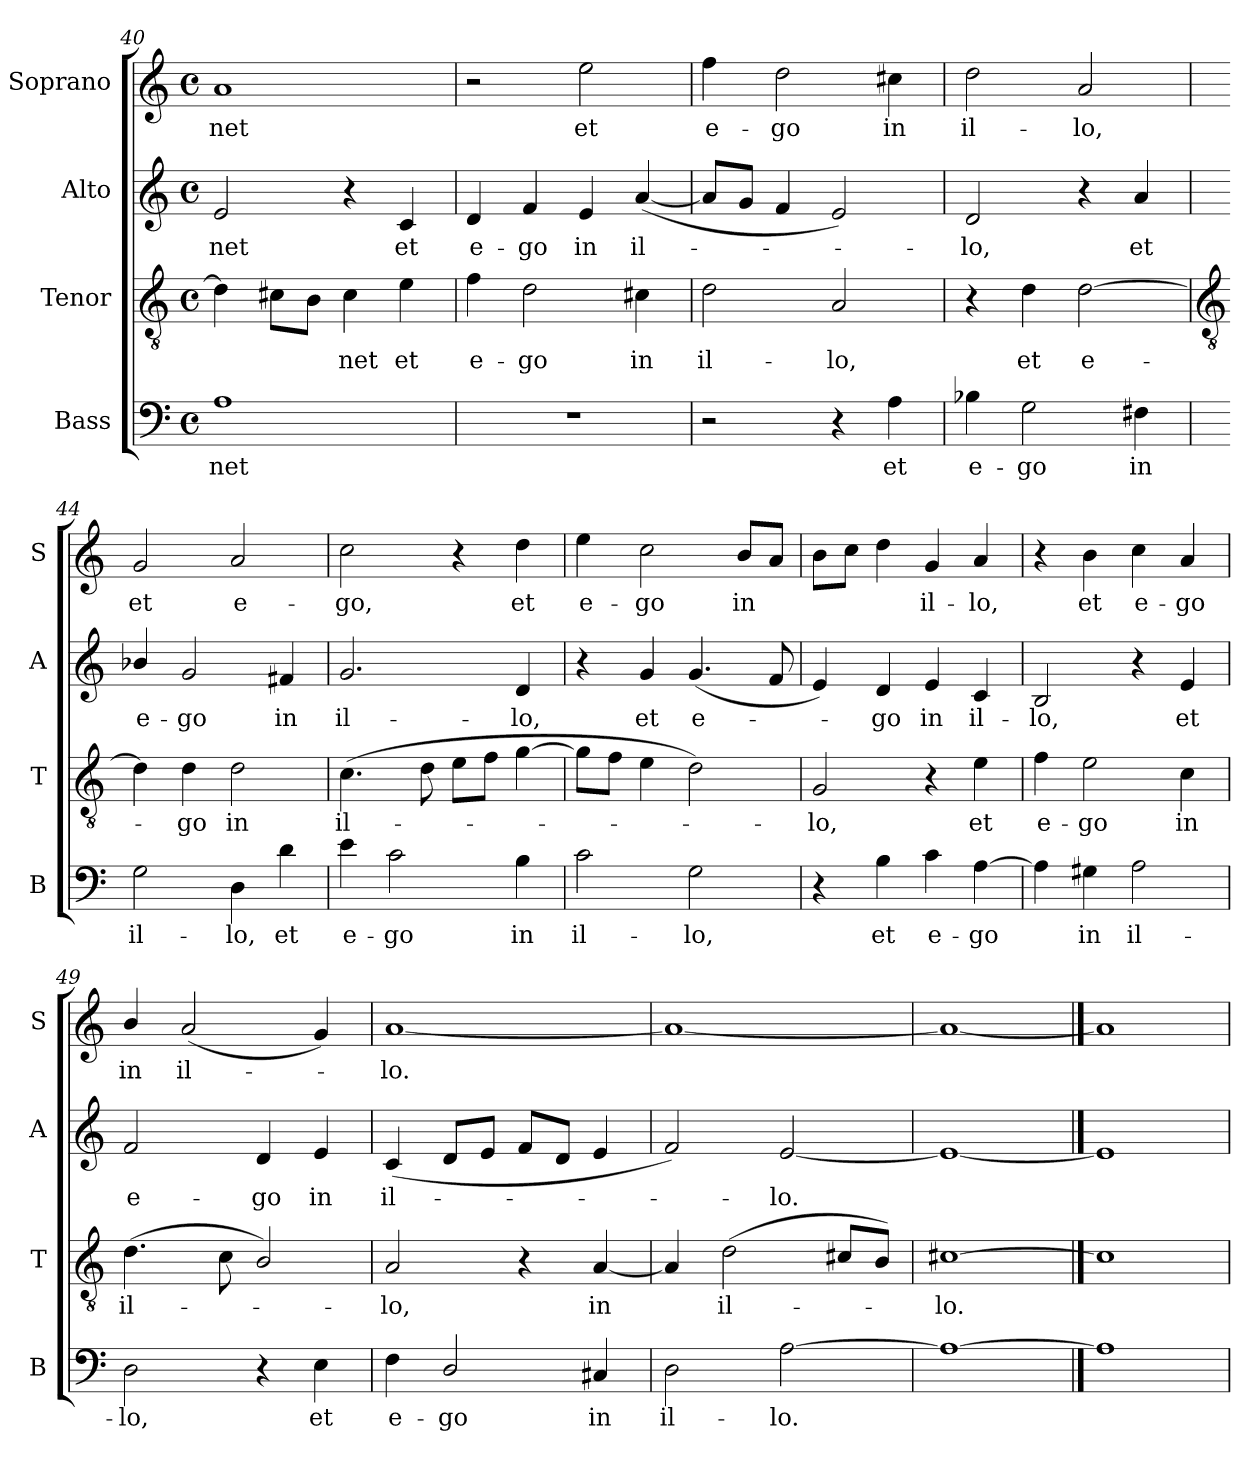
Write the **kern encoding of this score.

**kern	**text	**kern	**text	**kern	**text	**kern	**text
*part4	*part4	*part3	*part3	*part2	*part2	*part1	*part1
*staff4	*staff4	*staff3	*staff3	*staff2	*staff2	*staff1	*staff1
*I"Bass	*	*I"Tenor	*	*I"Alto	*	*I"Soprano	*
*I'B	*	*I'T	*	*I'A	*	*I'S	*
*clefF4	*	*clefGv2	*	*clefG2	*	*clefG2	*
*k[]	*	*k[]	*	*k[]	*	*k[]	*
*C:	*	*C:	*	*C:	*	*C:	*
*M4/4	*	*M4/4	*	*M4/4	*	*M4/4	*
*met(c)	*	*met(c)	*	*met(c)	*	*met(c)	*
=40	=40	=40	=40	=40	=40	=40	=40
!	!LO:LY:b	!	!	!	!LO:LY:b	!	!LO:LY:b
1A	net	4d]	.	2e	net	1a	-net
.	.	8c#XL	.	.	.	.	.
.	.	8BJ	.	.	.	.	.
!	!	!	!LO:LY:b	!	!	!	!
.	.	4c#	net	4r	.	.	.
!	!	!	!LO:LY:b	!	!LO:LY:b	!	!
.	.	4e	et	4c	et	.	.
=41	=41	=41	=41	=41	=41	=41	=41
!	!	!	!LO:LY:b	!	!LO:LY:b	!	!
1r	.	4f	e-	4d	e-	2r	.
!	!	!	!LO:LY:b	!	!LO:LY:b	!	!
.	.	2d	-go	4f	-go	.	.
!	!	!	!	!	!LO:LY:b	!	!LO:LY:b
.	.	.	.	4e	in	2ee	et
!	!	!	!LO:LY:b	!	!LO:LY:b	!	!
.	.	4c#X	in	(<[4a	il-	.	.
=42	=42	=42	=42	=42	=42	=42	=42
!	!	!	!LO:LY:b	!	!	!	!LO:LY:b
2r	.	2d	il-	8aL]	.	4ff	e-
.	.	.	.	8gJ	.	.	.
!	!	!	!	!	!	!	!LO:LY:b
.	.	.	.	4f	.	2dd	-go
!	!	!	!LO:LY:b	!	!	!	!
4r	.	2A	-lo,	2e)	.	.	.
!	!LO:LY:b	!	!	!	!	!	!LO:LY:b
4A	et	.	.	.	.	4cc#X	in
=43	=43	=43	=43	=43	=43	=43	=43
!	!LO:LY:b	!	!	!	!LO:LY:b	!	!LO:LY:b
4B-X	e-	4r	.	2d	lo,	2dd	il-
!	!LO:LY:b	!	!LO:LY:b	!	!	!	!
2G	-go	4d	et	.	.	.	.
!	!	!	!LO:LY:b	!	!	!	!LO:LY:b
.	.	[2d	e-	4r	.	2a	-lo,
!	!LO:LY:b	!	!	!	!LO:LY:b	!	!
4F#X	in	.	.	4a	et	.	.
!!LO:LB:g=z
=44	=44	=44	=44	=44	=44	=44	=44
*	*	*clefGv2	*	*	*	*	*
!	!LO:LY:b	!	!	!	!LO:LY:b	!	!LO:LY:b
2G	il-	4d]	.	4b-X/	e-	2g	et
!	!	!	!LO:LY:b	!	!LO:LY:b	!	!
.	.	4d	go	2g	-go	.	.
!	!LO:LY:b	!	!LO:LY:b	!	!	!	!LO:LY:b
4D	-lo,	2d	in	.	.	2a	e-
!	!LO:LY:b	!	!	!	!LO:LY:b	!	!
4d	et	.	.	4f#X	in	.	.
=45	=45	=45	=45	=45	=45	=45	=45
!	!LO:LY:b	!	!LO:LY:b	!	!LO:LY:b	!	!LO:LY:b
4e	e-	(>4.c	il-	2.g	il-	2cc	-go,
!	!LO:LY:b	!	!	!	!	!	!
2c	-go	.	.	.	.	.	.
.	.	8d	.	.	.	.	.
.	.	8eL	.	.	.	4r	.
.	.	8fJ	.	.	.	.	.
!	!LO:LY:b	!	!	!	!LO:LY:b	!	!LO:LY:b
4B	in	[4g	.	4d	-lo,	4dd	et
=46	=46	=46	=46	=46	=46	=46	=46
!	!LO:LY:b	!	!	!	!	!	!LO:LY:b
2c	il-	8gL]	.	4r	.	4ee	e-
.	.	8fJ	.	.	.	.	.
!	!	!	!	!	!LO:LY:b	!	!LO:LY:b
.	.	4e	.	4g	et	2cc	-go
!	!LO:LY:b	!	!	!	!LO:LY:b	!	!
2G	-lo,	2d)	.	(<4.g	e-	.	.
!	!	!	!	!	!	!	!LO:LY:b
.	.	.	.	.	.	8b/L	in
.	.	.	.	8f	.	8a/J	.
=47	=47	=47	=47	=47	=47	=47	=47
!	!	!	!LO:LY:b	!	!	!	!
4r	.	2G	lo,	4e)	.	8bL	.
.	.	.	.	.	.	8ccJ	.
!	!LO:LY:b	!	!	!	!LO:LY:b	!	!
4B	et	.	.	4d	go	4dd	.
!	!LO:LY:b	!	!	!	!LO:LY:b	!	!LO:LY:b
4c	e-	4r	.	4e	in	4g	il-
!	!LO:LY:b	!	!LO:LY:b	!	!LO:LY:b	!	!LO:LY:b
[4A	-go	4e	et	4c	il-	4a	-lo,
=48	=48	=48	=48	=48	=48	=48	=48
!	!	!	!LO:LY:b	!	!LO:LY:b	!	!
4A]	.	4f	e-	2B	-lo,	4r	.
!	!LO:LY:b	!	!LO:LY:b	!	!	!	!LO:LY:b
4G#X	in	2e	-go	.	.	4b	et
!	!LO:LY:b	!	!	!	!	!	!LO:LY:b
2A	il-	.	.	4r	.	4cc	e-
!	!	!	!LO:LY:b	!	!LO:LY:b	!	!LO:LY:b
.	.	4c	in	4e	et	4a	-go
=49	=49	=49	=49	=49	=49	=49	=49
!	!LO:LY:b	!	!LO:LY:b	!	!LO:LY:b	!	!LO:LY:b
2D	-lo,	(>4.d	il-	2f	e-	4b/	in
!	!	!	!	!	!	!	!LO:LY:b
.	.	.	.	.	.	(<2a	il-
.	.	8c	.	.	.	.	.
!	!	!	!	!	!LO:LY:b	!	!
4r	.	2B/)	.	4d	-go	.	.
!	!LO:LY:b	!	!	!	!LO:LY:b	!	!
4E	et	.	.	4e	in	4g)	.
=50	=50	=50	=50	=50	=50	=50	=50
!	!LO:LY:b	!	!LO:LY:b	!	!LO:LY:b	!	!LO:LY:b
4F	e-	2A	lo,	(<4c	il-	[1a	lo.
!	!LO:LY:b	!	!	!	!	!	!
2D/	-go	.	.	8dL	.	.	.
.	.	.	.	8eJ	.	.	.
.	.	4r	.	8fL	.	.	.
.	.	.	.	8dJ	.	.	.
!	!LO:LY:b	!	!LO:LY:b	!	!	!	!
4C#X	in	[4A	in	4e	.	.	.
=51	=51	=51	=51	=51	=51	=51	=51
!	!LO:LY:b	!	!	!	!	!	!
2D	il-	4A]	.	2f)	.	1a_	.
!	!	!	!LO:LY:b	!	!	!	!
.	.	(>2d\	il-	.	.	.	.
!	!LO:LY:b	!	!	!	!LO:LY:b	!	!
[2A	-lo.	.	.	[2e	lo.	.	.
.	.	8c#X\L	.	.	.	.	.
.	.	8B/J)	.	.	.	.	.
=52	=52	=52	=52	=52	=52	=52	=52
!	!	!	!LO:LY:b	!	!	!	!
1A_	.	[1c#X	lo.	1e_	.	1a_	.
==53	==53	==53	==53	==53	==53	==53	==53
1A]	.	1c#]	.	1e]	.	1a]	.
=	=	=	=	=	=	=	=
*-	*-	*-	*-	*-	*-	*-	*-
